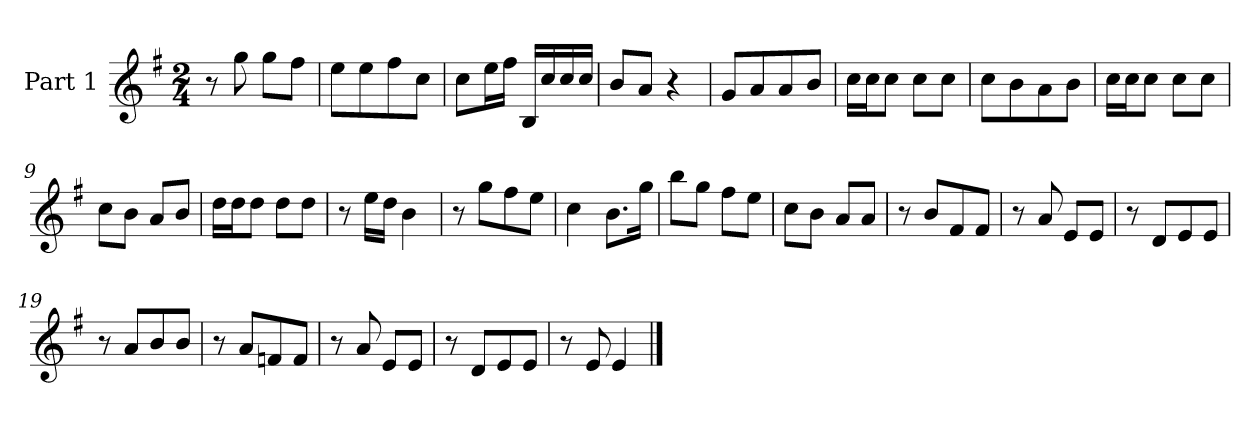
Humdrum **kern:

**kern
*part1
*staff1
*I"Part 1
*clefG2
*k[f#]
*G:
*M2/4
=1
8r
8gg
8ggL
8ff#J
=2
8eeL
8ee
8ff#
8ccJ
=3
8ccL
16eeL
16ff#JJ
16BLL
16cc
16cc
16ccJJ
=4
8bL
8aJ
4r
=5
8gL
8a
8a
8bJ
=6
16ccLL
16ccJ
8ccJ
8ccL
8ccJ
=7
8ccL
8b
8a
8bJ
=8
16ccLL
16ccJ
8ccJ
8ccL
8ccJ
=9
8ccL
8bJ
8aL
8bJ
=10
16ddLL
16ddJ
8ddJ
8ddL
8ddJ
=11
8r
16eeLL
16ddJJ
4b
=12
8r
8ggL
8ff#
8eeJ
=13
4cc
8.bL
16ggJk
=14
8bbL
8ggJ
8ff#L
8eeJ
=15
8ccL
8bJ
8aL
8aJ
=16
8r
8bL
8f#
8f#J
=17
8r
8a
8eL
8eJ
=18
8r
8dL
8e
8eJ
=19
8r
8aL
8b
8bJ
=20
8r
8aL
8fn
8fJ
=21
8r
8a
8eL
8eJ
=22
8r
8dL
8e
8eJ
=23
8r
8e
4e
==
*-
